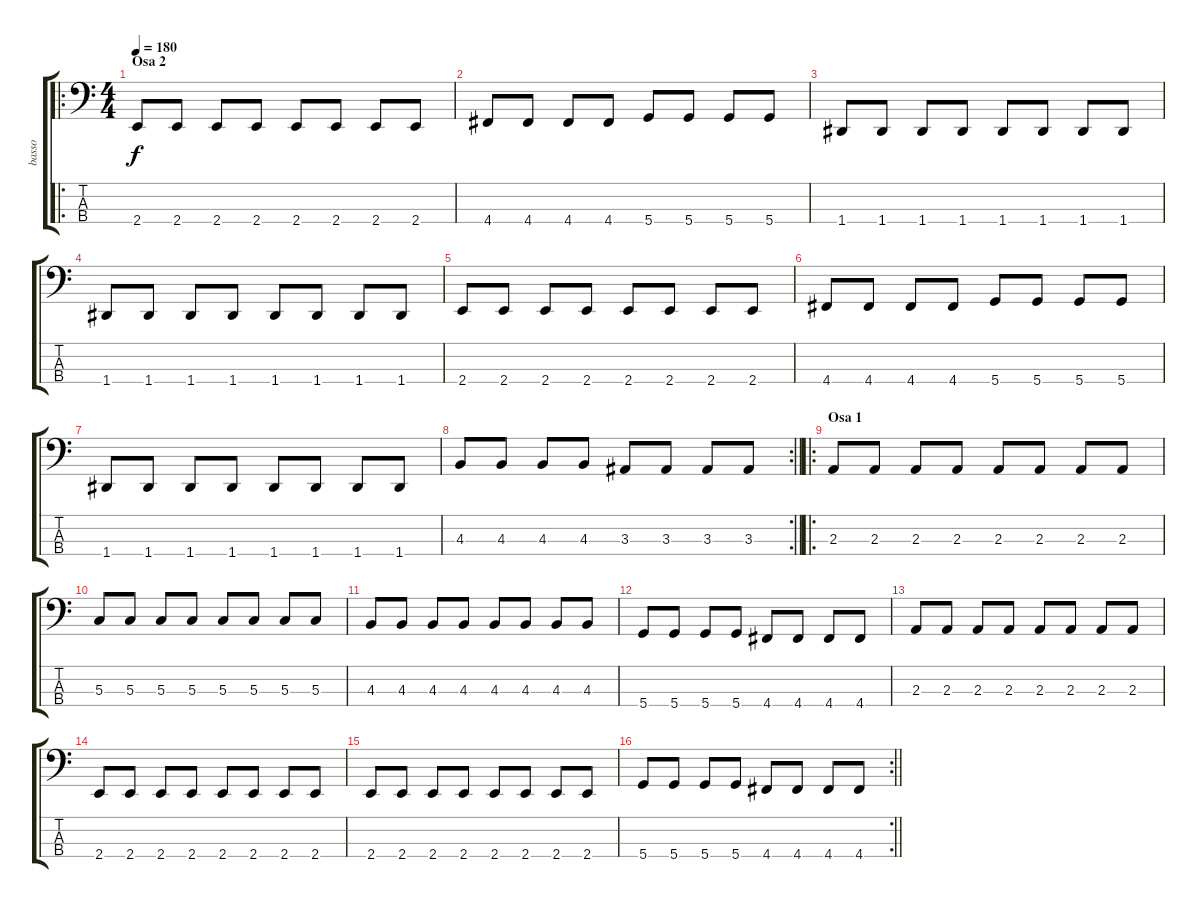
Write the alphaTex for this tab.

\track ("basso" "basso") {instrument electricbasspick}
\staff {score tabs}
\tuning (F2 C2 G1 D1) {hide}
\ro
\ts (4 4)
\section ("" "Osa 2")
\tempo 180
\clef f4
\ks c
2.4.8{dy f} 2.4.8 2.4.8 2.4.8 2.4.8 2.4.8 2.4.8 2.4.8 |
4.4.8 4.4.8 4.4.8 4.4.8 5.4.8 5.4.8 5.4.8 5.4.8 |
1.4.8 1.4.8 1.4.8 1.4.8 1.4.8 1.4.8 1.4.8 1.4.8 |
1.4.8 1.4.8 1.4.8 1.4.8 1.4.8 1.4.8 1.4.8 1.4.8 |
2.4.8 2.4.8 2.4.8 2.4.8 2.4.8 2.4.8 2.4.8 2.4.8 |
4.4.8 4.4.8 4.4.8 4.4.8 5.4.8 5.4.8 5.4.8 5.4.8 |
1.4.8 1.4.8 1.4.8 1.4.8 1.4.8 1.4.8 1.4.8 1.4.8 |
\rc 2
\barLineRight lightlight
4.3.8 4.3.8 4.3.8 4.3.8 3.3.8 3.3.8 3.3.8 3.3.8 |
\ro
\section ("" "Osa 1")
2.3.8 2.3.8 2.3.8 2.3.8 2.3.8 2.3.8 2.3.8 2.3.8 |
5.3.8 5.3.8 5.3.8 5.3.8 5.3.8 5.3.8 5.3.8 5.3.8 |
4.3.8 4.3.8 4.3.8 4.3.8 4.3.8 4.3.8 4.3.8 4.3.8 |
5.4.8 5.4.8 5.4.8 5.4.8 4.4.8 4.4.8 4.4.8 4.4.8 |
2.3.8 2.3.8 2.3.8 2.3.8 2.3.8 2.3.8 2.3.8 2.3.8 |
2.4.8 2.4.8 2.4.8 2.4.8 2.4.8 2.4.8 2.4.8 2.4.8 |
2.4.8 2.4.8 2.4.8 2.4.8 2.4.8 2.4.8 2.4.8 2.4.8 |
\rc 2
\barLineRight lightlight
5.4.8 5.4.8 5.4.8 5.4.8 4.4.8 4.4.8 4.4.8 4.4.8
